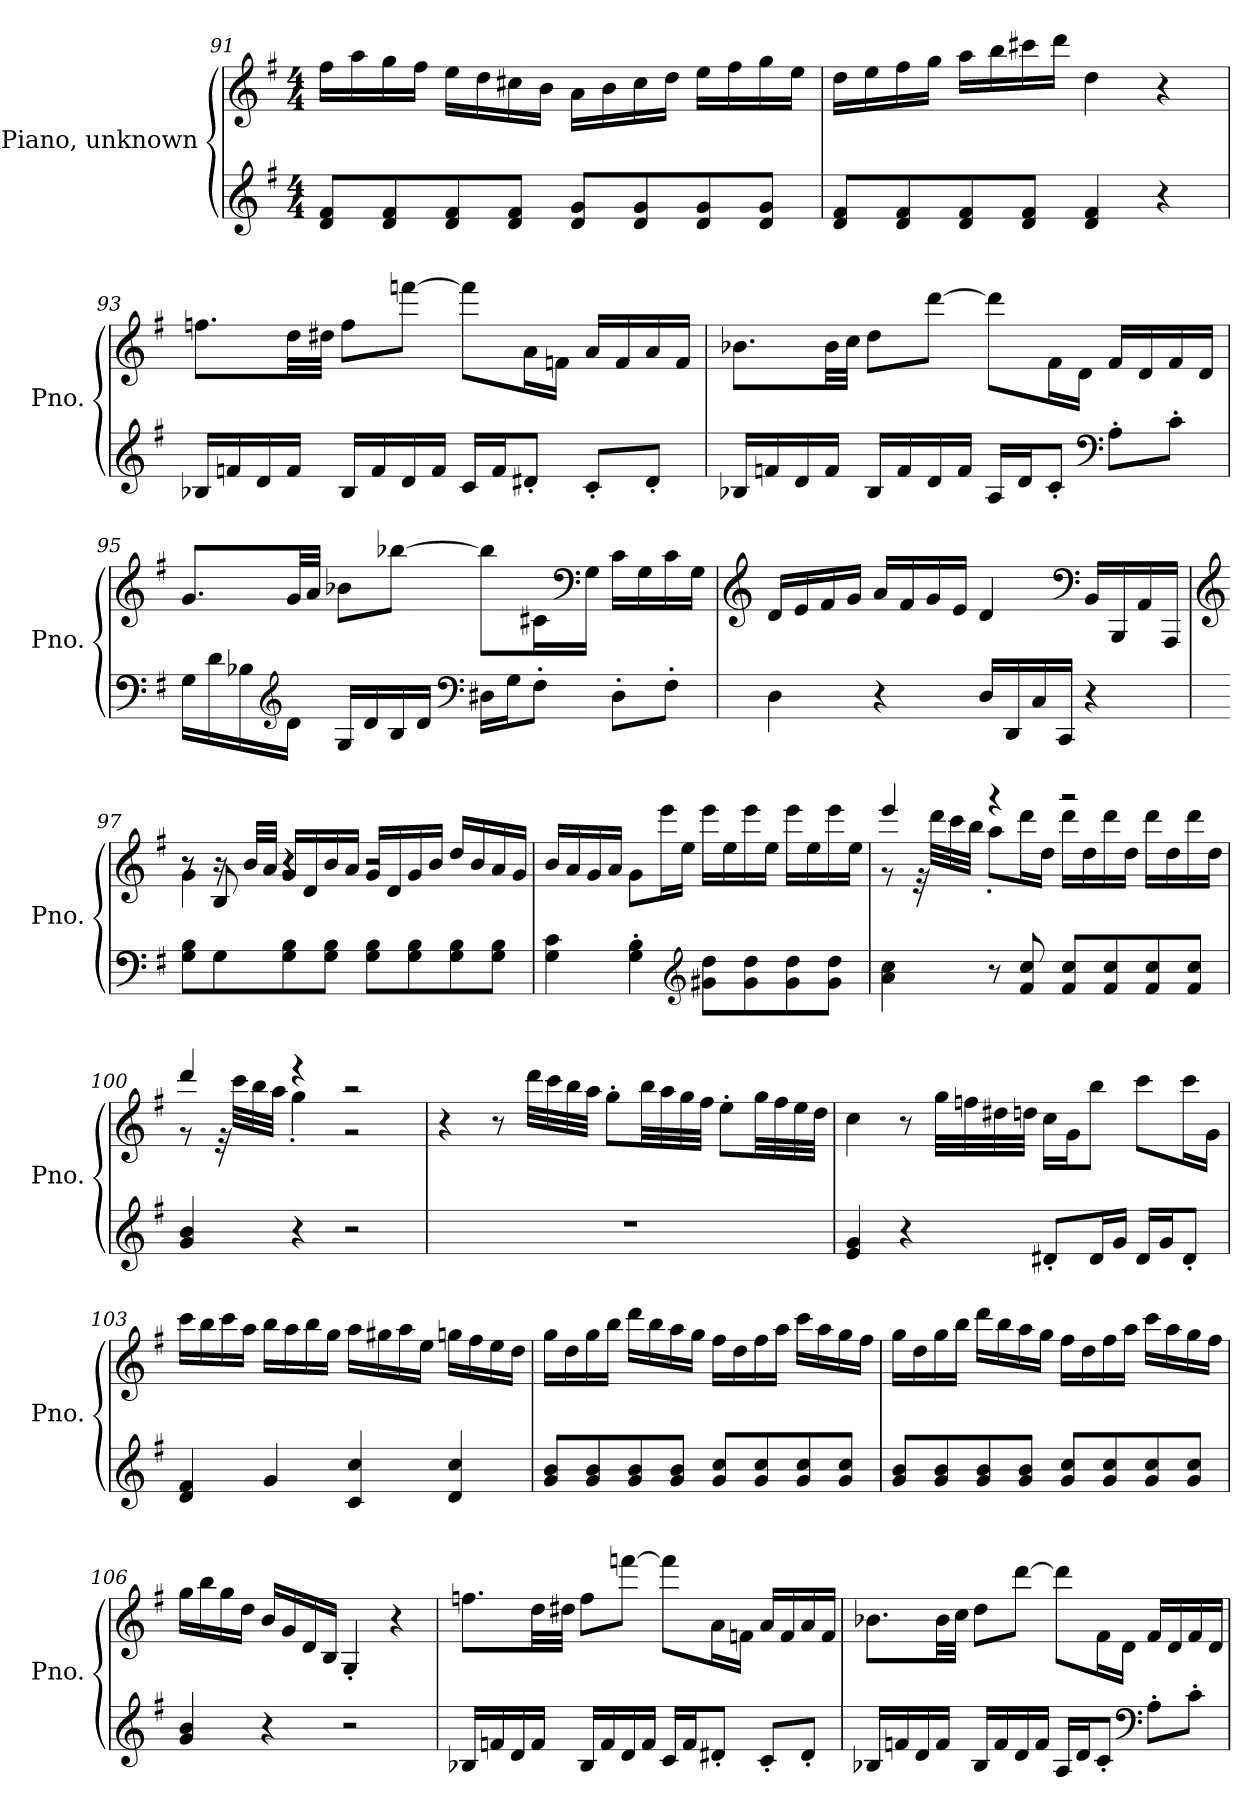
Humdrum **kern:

**kern	**kern
*part1	*part1
*staff2	*staff1
*I"Piano, unknown	*
*I'Pno.	*
!!LO:LB:g=z
*clefG2	*clefG2
*k[f#]	*k[f#]
*M4/4	*M4/4
=91	=91
8d/ 8f#/L	16ff#\LL
.	16aa\
8d/ 8f#/	16gg\
.	16ff#\JJ
8d/ 8f#/	16ee\LL
.	16dd\
8d/ 8f#/J	16cc#X\
.	16b\JJ
8d/ 8g/L	16a\LL
.	16b\
8d/ 8g/	16cc#\
.	16dd\JJ
8d/ 8g/	16ee\LL
.	16ff#\
8d/ 8g/J	16gg\
.	16ee\JJ
=92	=92
8d/ 8f#/L	16dd\LL
.	16ee\
8d/ 8f#/	16ff#\
.	16gg\JJ
8d/ 8f#/	16aa\LL
.	16bb\
8d/ 8f#/J	16ccc#X\
.	16ddd\JJ
4d/ 4f#/	4dd\
4r	4r
!!LO:LB:g=z
=93	=93
16B-X/LL	8.ffn\L
16fn/	.
16d/	.
16f/JJ	32dd\LL
.	32dd#X\JJJ
16B-/LL	8ff\L
16f/	.
16d/	[8fffn\J
16f/JJ	.
16c/LL	8fff\L]
16f/J	.
8d#X'/J	16a\L
.	16fn\JJ
8c'/L	16a/LL
.	16f/
8d#'/J	16a/
.	16f/JJ
=94	=94
16B-X/LL	8.b-X\L
16fn/	.
16d/	.
16f/JJ	32b-\LL
.	32cc\JJJ
16B-/LL	8dd\L
16f/	.
16d/	[8ddd\J
16f/JJ	.
16A/LL	8ddd\L]
16d/J	.
8c'/J	16f#\L
.	16d\JJ
*clefF4	*
8A'\L	16f#/LL
.	16d/
8c'\J	16f#/
.	16d/JJ
!!LO:LB:g=z
=95	=95
16G\LL	8.g/L
16d\	.
16B-X\	.
*clefG2	*
16d\JJ	32g/LL
.	32a/JJJ
16G/LL	8b-X\L
16d/	.
16B-/	[8bb-X\J
16d/JJ	.
*clefF4	*
16D#X\LL	8bb-\L]
16G\J	.
8F#'\J	16c#X\L
*	*clefF4
.	16G\JJ
8D#'\L	16c#\LL
.	16G\
8F#'\J	16c#\
.	16G\JJ
=96	=96
*	*clefG2
4D\	16d/LL
.	16e/
.	16f#/
.	16g/JJ
4r	16a/LL
.	16f#/
.	16g/
.	16e/JJ
16D/LL	4d/
16DD/	.
16C/	.
16CC/JJ	.
*	*clefF4
4r	16BB/LL
.	16BBB/
.	16AA/
.	16AAA/JJ
!!LO:LB:g=z
=97	=97
*	*clefG2
*	*^
*	*	*^
8G\ 8B\L	8r	4g\	8r
8G\	16r	.	8B/
.	32b/LLL	.	.
.	32a/JJJ	.	.
8G\ 8B\	16g/LL	4r	4r
.	16d/	.	.
8G\ 8B\J	16b/	.	.
.	16a/JJ	.	.
8G\ 8B\L	16g/LL	2r	2r
.	16d/	.	.
8G\ 8B\	16g/	.	.
.	16b/JJ	.	.
8G\ 8B\	16dd/LL	.	.
.	16b/	.	.
8G\ 8B\J	16a/	.	.
.	16g/JJ	.	.
*	*v	*v	*v
=98	=98
4G\ 4c\	16b/LL
.	16a/
.	16g/
.	16a/JJ
4G\' 4B\'	8g\L
.	16eee\L
.	16ee\JJ
*clefG2	*
8g#X\ 8dd\L	16eee\LL
.	16ee\
8g#\ 8dd\	16eee\
.	16ee\JJ
8g#\ 8dd\	16eee\LL
.	16ee\
8g#\ 8dd\J	16eee\
.	16ee\JJ
!!LO:PB:g=z
=99	=99
*	*^
4a\ 4cc\	4eee/	8r
.	.	32r
.	.	32ddd\LLL
.	.	32ccc\
.	.	32bb\JJJ
8r	4r	8aa'\L
8f#/ 8cc/	.	16ddd\L
.	.	16dd\JJ
8f#/ 8cc/L	2r	16ddd\LL
.	.	16dd\
8f#/ 8cc/	.	16ddd\
.	.	16dd\JJ
8f#/ 8cc/	.	16ddd\LL
.	.	16dd\
8f#/ 8cc/J	.	16ddd\
.	.	16dd\JJ
=100	=100	=100
4g/ 4b/	4ddd/	8r
.	.	32r
.	.	32ccc\LLL
.	.	32bb\
.	.	32aa\JJJ
4r	4r	4gg'\
2r	2r	2r
*	*v	*v
=101	=101
1r	4r
.	8r
.	32ddd\LLL
.	32ccc\
.	32bb\
.	32aa\JJJ
.	8gg'\L
.	32bb\LL
.	32aa\
.	32gg\
.	32ff#\JJJ
.	8ee'\L
.	32gg\LL
.	32ff#\
.	32ee\
.	32dd\JJJ
!!LO:LB:g=z
=102	=102
4e/ 4g/	4cc\
4r	8r
.	32gg\LLL
.	32ffn\
.	32dd#X\
.	32ddn\JJJ
8d#X'/L	16cc\LL
.	16g\J
16d#/L	8bb\J
16g/JJ	.
16d#/LL	8ccc\L
16g/J	.
8d#'/J	16ccc\L
.	16g\JJ
=103	=103
4d/ 4f#/	16ccc\LL
.	16bb\
.	16ccc\
.	16aa\JJ
4g/	16bb\LL
.	16aa\
.	16bb\
.	16gg\JJ
4c/ 4cc/	16aa\LL
.	16gg#X\
.	16aa\
.	16ee\JJ
4d/ 4cc/	16ggn\LL
.	16ff#\
.	16ee\
.	16dd\JJ
!!LO:LB:g=z
=104	=104
8g/ 8b/L	16gg\LL
.	16dd\
8g/ 8b/	16gg\
.	16bb\JJ
8g/ 8b/	16ddd\LL
.	16bb\
8g/ 8b/J	16aa\
.	16gg\JJ
8g/ 8cc/L	16ff#\LL
.	16dd\
8g/ 8cc/	16ff#\
.	16aa\JJ
8g/ 8cc/	16ccc\LL
.	16aa\
8g/ 8cc/J	16gg\
.	16ff#\JJ
=105	=105
8g/ 8b/L	16gg\LL
.	16dd\
8g/ 8b/	16gg\
.	16bb\JJ
8g/ 8b/	16ddd\LL
.	16bb\
8g/ 8b/J	16aa\
.	16gg\JJ
8g/ 8cc/L	16ff#\LL
.	16dd\
8g/ 8cc/	16ff#\
.	16aa\JJ
8g/ 8cc/	16ccc\LL
.	16aa\
8g/ 8cc/J	16gg\
.	16ff#\JJ
=106	=106
4g/ 4b/	16gg\LL
.	16bb\
.	16gg\
.	16dd\JJ
4r	16b/LL
.	16g/
.	16d/
.	16B/JJ
2r	4G'/
.	4r
!!LO:LB:g=z
=107	=107
16B-X/LL	8.ffn\L
16fn/	.
16d/	.
16f/JJ	32dd\LL
.	32dd#X\JJJ
16B-/LL	8ff\L
16f/	.
16d/	[8fffn\J
16f/JJ	.
16c/LL	8fff\L]
16f/J	.
8d#X'/J	16a\L
.	16fn\JJ
8c'/L	16a/LL
.	16f/
8d#'/J	16a/
.	16f/JJ
=108	=108
16B-X/LL	8.b-X\L
16fn/	.
16d/	.
16f/JJ	32b-\LL
.	32cc\JJJ
16B-/LL	8dd\L
16f/	.
16d/	[8ddd\J
16f/JJ	.
16A/LL	8ddd\L]
16d/J	.
8c'/J	16f#\L
.	16d\JJ
*clefF4	*
8A'\L	16f#/LL
.	16d/
8c'\J	16f#/
.	16d/JJ
=	=
*-	*-
